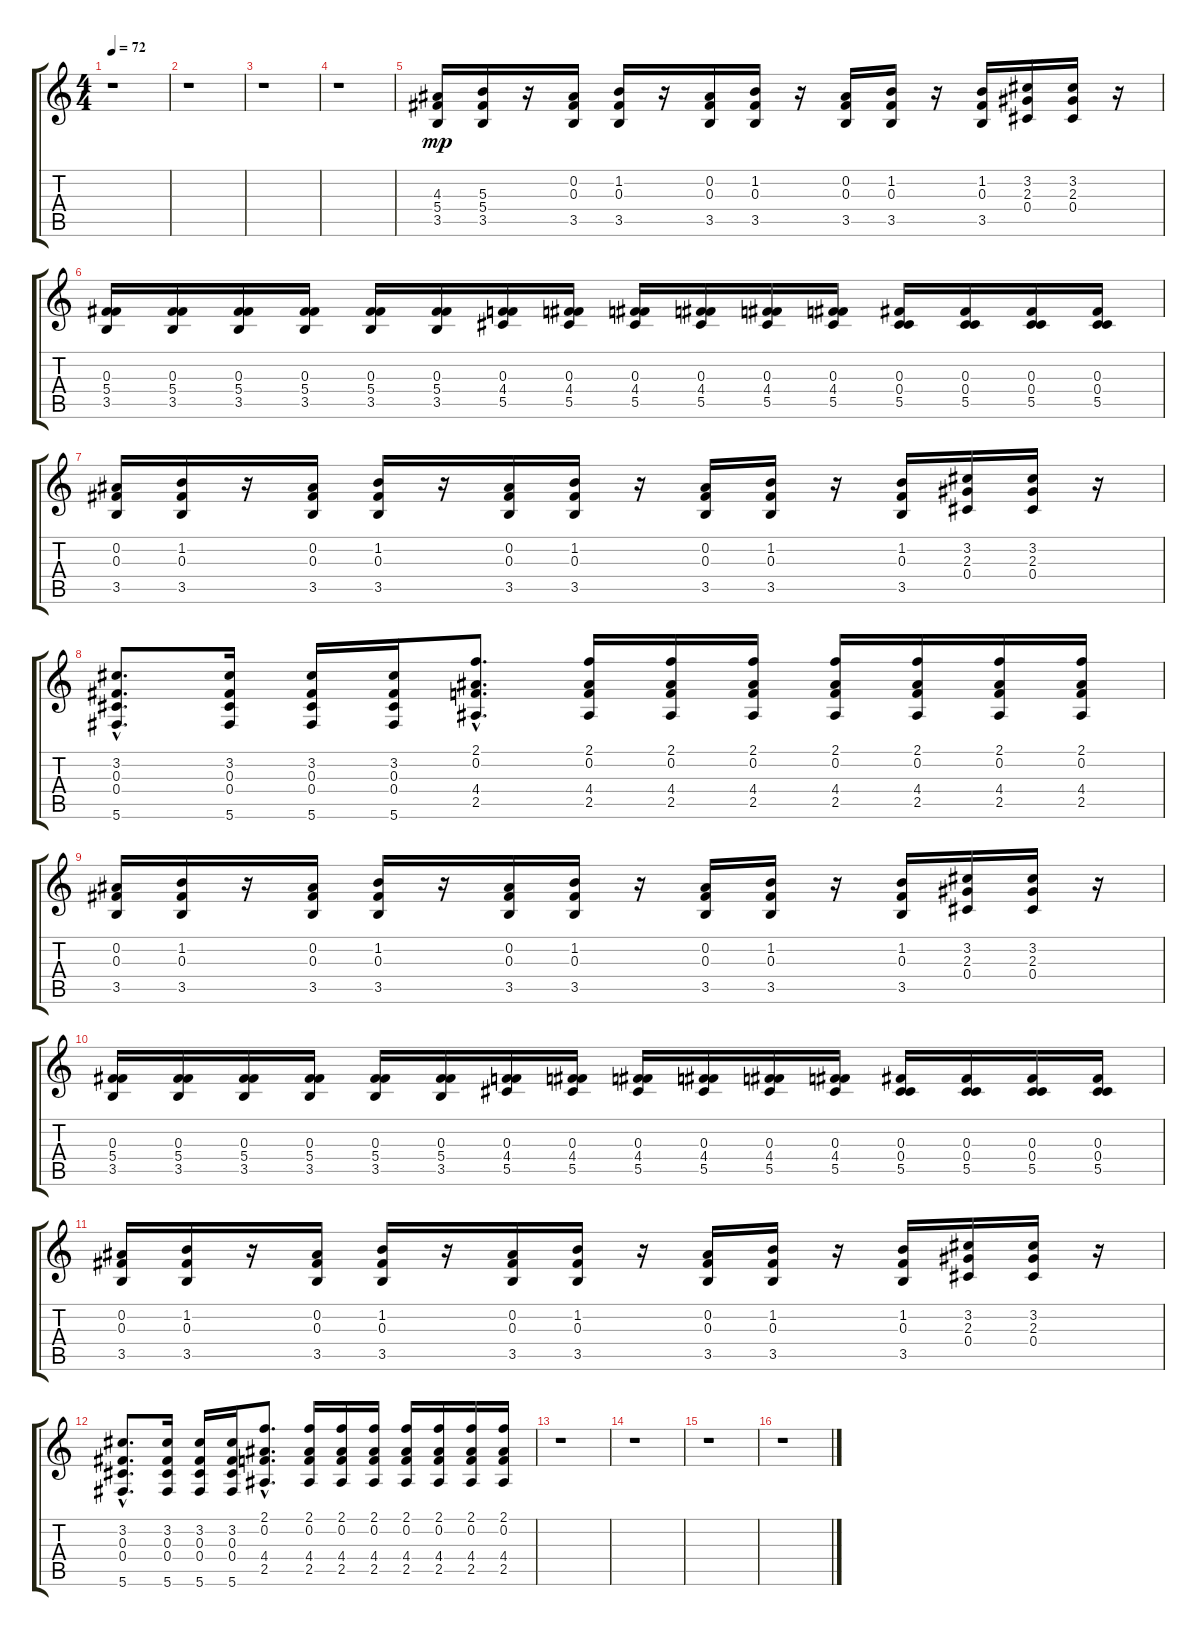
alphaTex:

\track "" {instrument distortionguitar}
\staff {score tabs}
\tuning (Eb4 Bb3 Gb3 Db3 Ab2 Db2) {hide}
\ts (4 4)
\tempo 72
\clef g2
\ks c
r.1{dy mp} |
r.1 |
r.1 |
r.1 |
(4.3 5.4 3.5).16 (5.3 5.4 3.5).16 r.16 (0.2 0.3 3.5).16 (1.2 0.3 3.5).16 r.16 (0.2 0.3 3.5).16 (1.2 0.3 3.5).16 r.16 (0.2 0.3 3.5).16 (1.2 0.3 3.5).16 r.16 (1.2 0.3 3.5).16 (3.2 2.3 0.4).16 (3.2 2.3 0.4).16 r.16 |
(0.3 5.4 3.5).16 (0.3 5.4 3.5).16 (0.3 5.4 3.5).16 (0.3 5.4 3.5).16 (0.3 5.4 3.5).16 (0.3 5.4 3.5).16 (0.3 4.4 5.5).16 (0.3 4.4 5.5).16 (0.3 4.4 5.5).16 (0.3 4.4 5.5).16 (0.3 4.4 5.5).16 (0.3 4.4 5.5).16 (0.3 0.4 5.5).16 (0.3 0.4 5.5).16 (0.3 0.4 5.5).16 (0.3 0.4 5.5).16 |
(0.2 0.3 3.5).16 (1.2 0.3 3.5).16 r.16 (0.2 0.3 3.5).16 (1.2 0.3 3.5).16 r.16 (0.2 0.3 3.5).16 (1.2 0.3 3.5).16 r.16 (0.2 0.3 3.5).16 (1.2 0.3 3.5).16 r.16 (1.2 0.3 3.5).16 (3.2 2.3 0.4).16 (3.2 2.3 0.4).16 r.16 |
(3.2{hac} 0.3{hac} 0.4{hac} 5.6{hac}).8{d} (3.2 0.3 0.4 5.6).16 (3.2 0.3 0.4 5.6).16 (3.2 0.3 0.4 5.6).16 (2.1{hac} 0.2{hac} 4.4{hac} 2.5{hac}).8{d} (2.1 0.2 4.4 2.5).16 (2.1 0.2 4.4 2.5).16 (2.1 0.2 4.4 2.5).16 (2.1 0.2 4.4 2.5).16 (2.1 0.2 4.4 2.5).16 (2.1 0.2 4.4 2.5).16 (2.1 0.2 4.4 2.5).16 |
(0.2 0.3 3.5).16 (1.2 0.3 3.5).16 r.16 (0.2 0.3 3.5).16 (1.2 0.3 3.5).16 r.16 (0.2 0.3 3.5).16 (1.2 0.3 3.5).16 r.16 (0.2 0.3 3.5).16 (1.2 0.3 3.5).16 r.16 (1.2 0.3 3.5).16 (3.2 2.3 0.4).16 (3.2 2.3 0.4).16 r.16 |
(0.3 5.4 3.5).16 (0.3 5.4 3.5).16 (0.3 5.4 3.5).16 (0.3 5.4 3.5).16 (0.3 5.4 3.5).16 (0.3 5.4 3.5).16 (0.3 4.4 5.5).16 (0.3 4.4 5.5).16 (0.3 4.4 5.5).16 (0.3 4.4 5.5).16 (0.3 4.4 5.5).16 (0.3 4.4 5.5).16 (0.3 0.4 5.5).16 (0.3 0.4 5.5).16 (0.3 0.4 5.5).16 (0.3 0.4 5.5).16 |
(0.2 0.3 3.5).16 (1.2 0.3 3.5).16 r.16 (0.2 0.3 3.5).16 (1.2 0.3 3.5).16 r.16 (0.2 0.3 3.5).16 (1.2 0.3 3.5).16 r.16 (0.2 0.3 3.5).16 (1.2 0.3 3.5).16 r.16 (1.2 0.3 3.5).16 (3.2 2.3 0.4).16 (3.2 2.3 0.4).16 r.16 |
(3.2{hac} 0.3{hac} 0.4{hac} 5.6{hac}).8{d} (3.2 0.3 0.4 5.6).16 (3.2 0.3 0.4 5.6).16 (3.2 0.3 0.4 5.6).16 (2.1{hac} 0.2{hac} 4.4{hac} 2.5{hac}).8{d} (2.1 0.2 4.4 2.5).16 (2.1 0.2 4.4 2.5).16 (2.1 0.2 4.4 2.5).16 (2.1 0.2 4.4 2.5).16 (2.1 0.2 4.4 2.5).16 (2.1 0.2 4.4 2.5).16 (2.1 0.2 4.4 2.5).16 |
r.1 |
r.1 |
r.1 |
r.1
